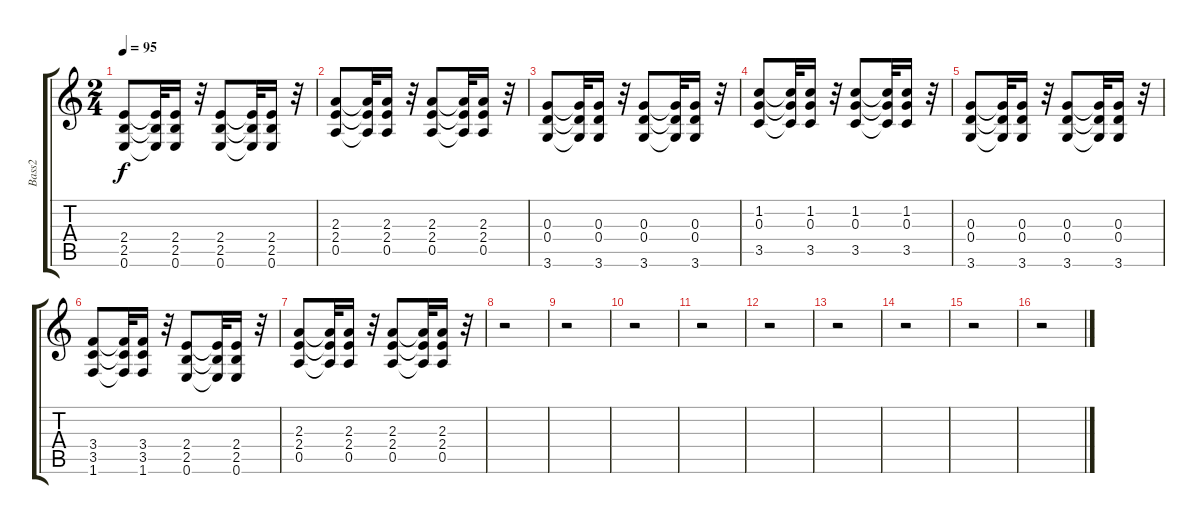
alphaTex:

\track ("Bass2" "Bass2") {instrument synthbass2}
\staff {score tabs}
\tuning (E4 B3 G3 D3 A2 E2) {hide}
\ts (2 4)
\tempo 95
\clef g2
\ks c
(2.4 2.5 0.6).8{dy f} (2.4{t} 2.5{t} 0.6{t}).32 (2.4 2.5 0.6).16 r.32 (2.4 2.5 0.6).8 (2.4{t} 2.5{t} 0.6{t}).32 (2.4 2.5 0.6).16 r.32 |
(2.3 2.4 0.5).8 (2.3{t} 2.4{t} 0.5{t}).32 (2.3 2.4 0.5).16 r.32 (2.3 2.4 0.5).8 (2.3{t} 2.4{t} 0.5{t}).32 (2.3 2.4 0.5).16 r.32 |
(0.3 0.4 3.6).8 (0.3{t} 0.4{t} 3.6{t}).32 (0.3 0.4 3.6).16 r.32 (0.3 0.4 3.6).8 (0.3{t} 0.4{t} 3.6{t}).32 (0.3 0.4 3.6).16 r.32 |
(1.2 0.3 3.5).8 (1.2{t} 0.3{t} 3.5{t}).32 (1.2 0.3 3.5).16 r.32 (1.2 0.3 3.5).8 (1.2{t} 0.3{t} 3.5{t}).32 (1.2 0.3 3.5).16 r.32 |
(0.3 0.4 3.6).8 (0.3{t} 0.4{t} 3.6{t}).32 (0.3 0.4 3.6).16 r.32 (0.3 0.4 3.6).8 (0.3{t} 0.4{t} 3.6{t}).32 (0.3 0.4 3.6).16 r.32 |
(3.4 3.5 1.6).8 (3.4{t} 3.5{t} 1.6{t}).32 (3.4 3.5 1.6).16 r.32 (2.4 2.5 0.6).8 (2.4{t} 2.5{t} 0.6{t}).32 (2.4 2.5 0.6).16 r.32 |
(2.3 2.4 0.5).8 (2.3{t} 2.4{t} 0.5{t}).32 (2.3 2.4 0.5).16 r.32 (2.3 2.4 0.5).8 (2.3{t} 2.4{t} 0.5{t}).32 (2.3 2.4 0.5).16 r.32 |
r.2 |
r.2 |
r.2 |
r.2 |
r.2 |
r.2 |
r.2 |
r.2 |
r.2
